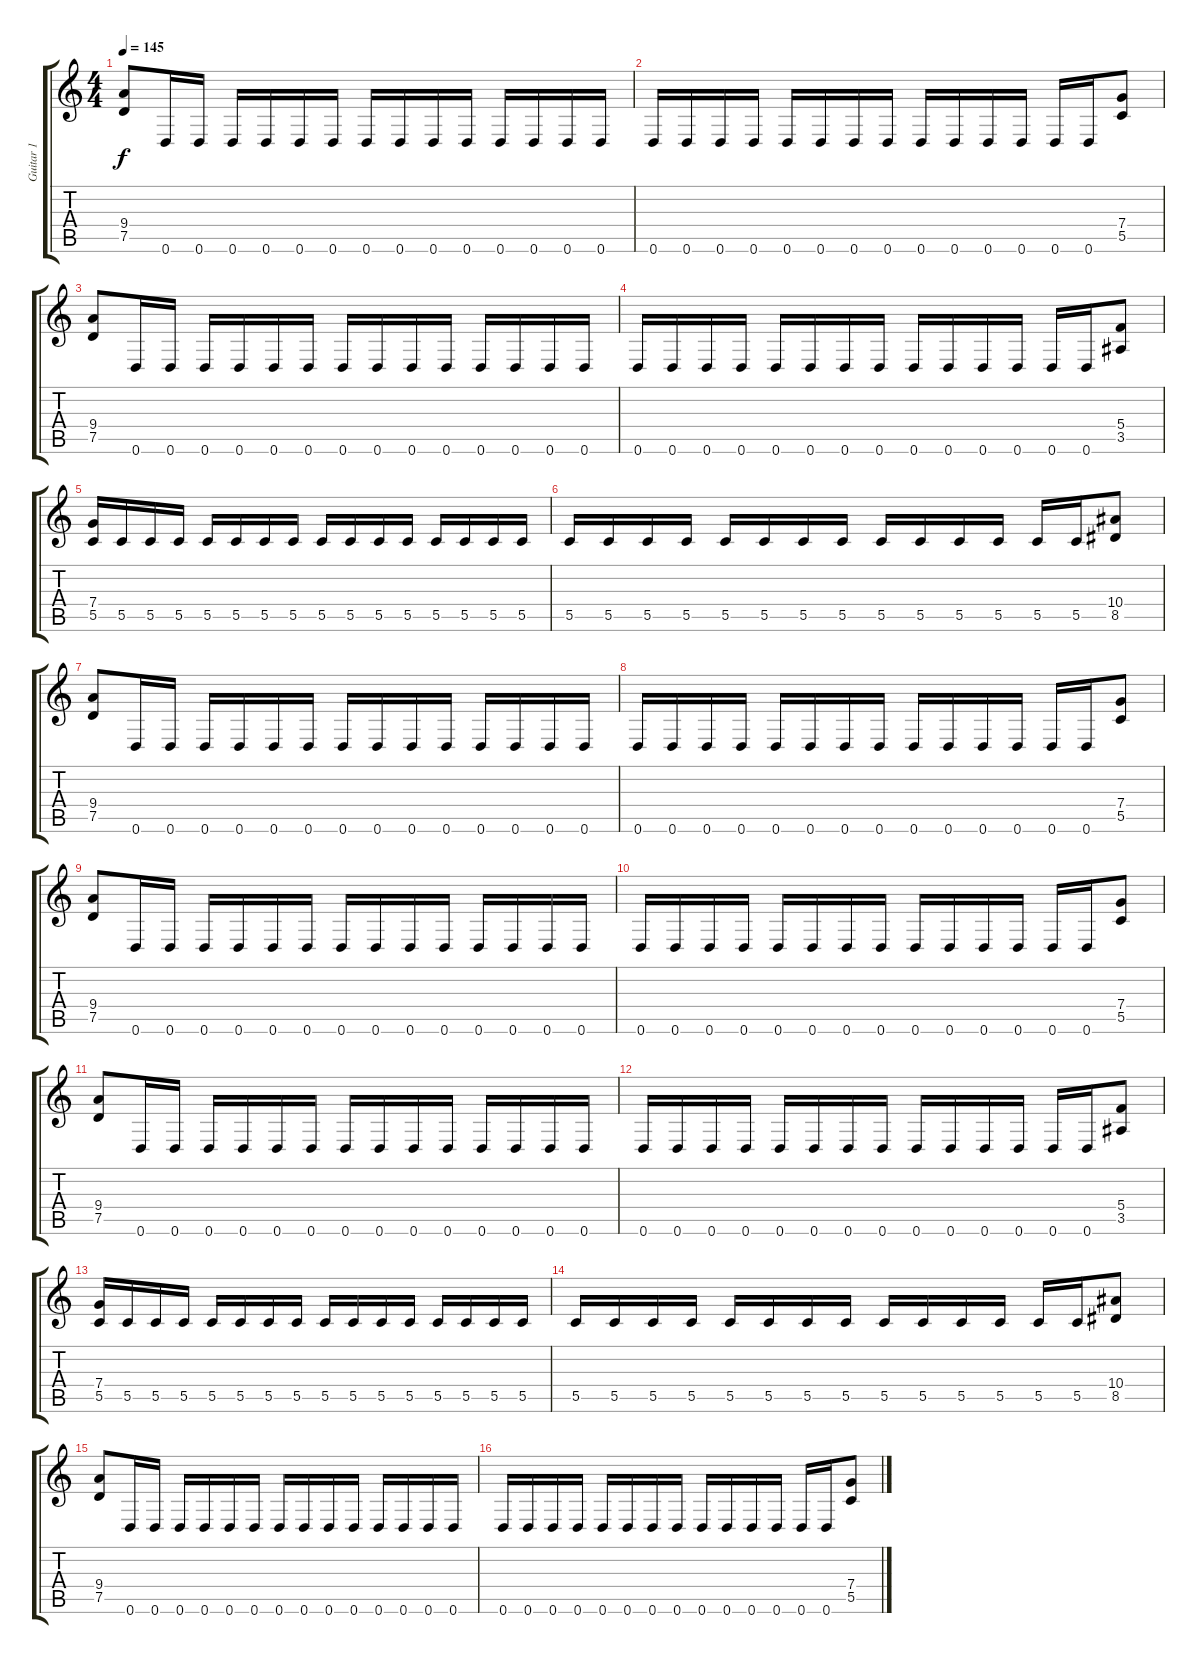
\track ("Guitar 1" "Guitar 1") {instrument distortionguitar}
\staff {score tabs}
\tuning (D4 A3 F3 C3 G2 D2) {hide}
\ts (4 4)
\tempo 145
\clef g2
\ks c
(9.4 7.5).8{dy f} 0.6.16 0.6.16 0.6.16 0.6.16 0.6.16 0.6.16 0.6.16 0.6.16 0.6.16 0.6.16 0.6.16 0.6.16 0.6.16 0.6.16 |
0.6.16 0.6.16 0.6.16 0.6.16 0.6.16 0.6.16 0.6.16 0.6.16 0.6.16 0.6.16 0.6.16 0.6.16 0.6.16 0.6.16 (7.4 5.5).8 |
(9.4 7.5).8 0.6.16 0.6.16 0.6.16 0.6.16 0.6.16 0.6.16 0.6.16 0.6.16 0.6.16 0.6.16 0.6.16 0.6.16 0.6.16 0.6.16 |
0.6.16 0.6.16 0.6.16 0.6.16 0.6.16 0.6.16 0.6.16 0.6.16 0.6.16 0.6.16 0.6.16 0.6.16 0.6.16 0.6.16 (5.4 3.5).8 |
(7.4 5.5).16 5.5.16 5.5.16 5.5.16 5.5.16 5.5.16 5.5.16 5.5.16 5.5.16 5.5.16 5.5.16 5.5.16 5.5.16 5.5.16 5.5.16 5.5.16 |
5.5.16 5.5.16 5.5.16 5.5.16 5.5.16 5.5.16 5.5.16 5.5.16 5.5.16 5.5.16 5.5.16 5.5.16 5.5.16 5.5.16 (10.4 8.5).8 |
(9.4 7.5).8 0.6.16 0.6.16 0.6.16 0.6.16 0.6.16 0.6.16 0.6.16 0.6.16 0.6.16 0.6.16 0.6.16 0.6.16 0.6.16 0.6.16 |
0.6.16 0.6.16 0.6.16 0.6.16 0.6.16 0.6.16 0.6.16 0.6.16 0.6.16 0.6.16 0.6.16 0.6.16 0.6.16 0.6.16 (7.4 5.5).8 |
(9.4 7.5).8 0.6.16 0.6.16 0.6.16 0.6.16 0.6.16 0.6.16 0.6.16 0.6.16 0.6.16 0.6.16 0.6.16 0.6.16 0.6.16 0.6.16 |
0.6.16 0.6.16 0.6.16 0.6.16 0.6.16 0.6.16 0.6.16 0.6.16 0.6.16 0.6.16 0.6.16 0.6.16 0.6.16 0.6.16 (7.4 5.5).8 |
(9.4 7.5).8 0.6.16 0.6.16 0.6.16 0.6.16 0.6.16 0.6.16 0.6.16 0.6.16 0.6.16 0.6.16 0.6.16 0.6.16 0.6.16 0.6.16 |
0.6.16 0.6.16 0.6.16 0.6.16 0.6.16 0.6.16 0.6.16 0.6.16 0.6.16 0.6.16 0.6.16 0.6.16 0.6.16 0.6.16 (5.4 3.5).8 |
(7.4 5.5).16 5.5.16 5.5.16 5.5.16 5.5.16 5.5.16 5.5.16 5.5.16 5.5.16 5.5.16 5.5.16 5.5.16 5.5.16 5.5.16 5.5.16 5.5.16 |
5.5.16 5.5.16 5.5.16 5.5.16 5.5.16 5.5.16 5.5.16 5.5.16 5.5.16 5.5.16 5.5.16 5.5.16 5.5.16 5.5.16 (10.4 8.5).8 |
(9.4 7.5).8 0.6.16 0.6.16 0.6.16 0.6.16 0.6.16 0.6.16 0.6.16 0.6.16 0.6.16 0.6.16 0.6.16 0.6.16 0.6.16 0.6.16 |
0.6.16 0.6.16 0.6.16 0.6.16 0.6.16 0.6.16 0.6.16 0.6.16 0.6.16 0.6.16 0.6.16 0.6.16 0.6.16 0.6.16 (7.4 5.5).8
